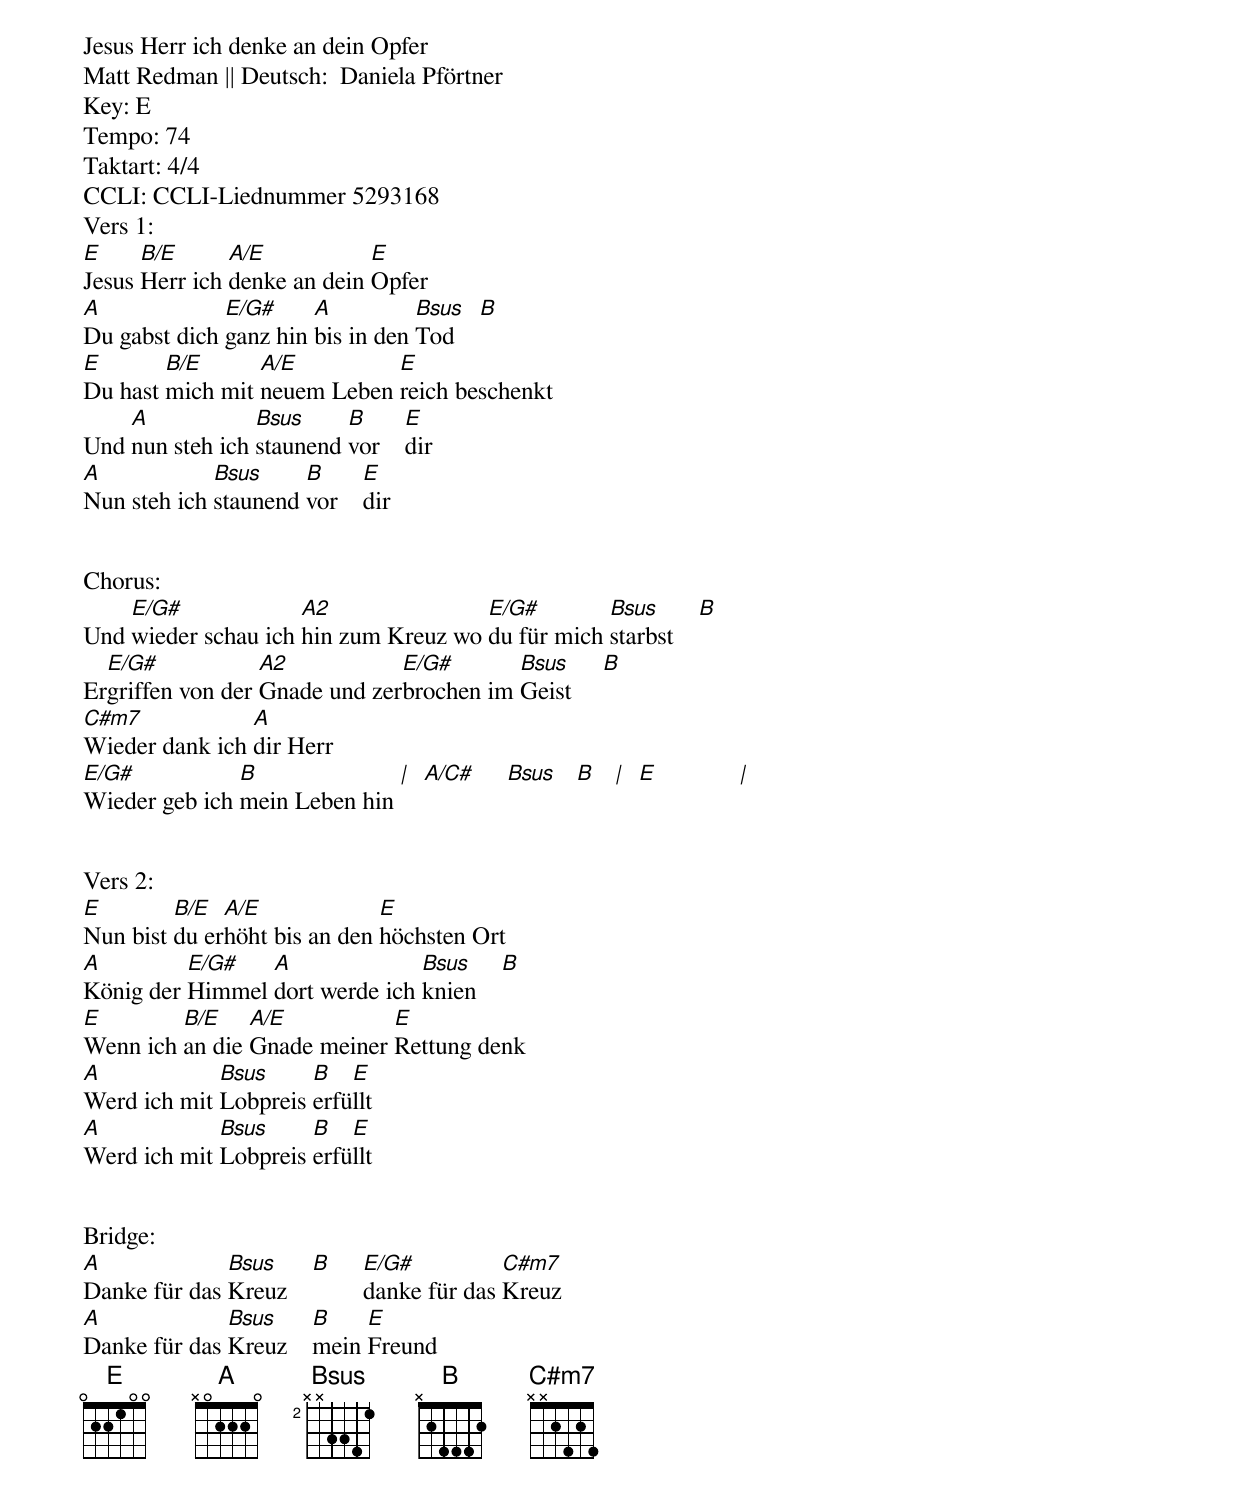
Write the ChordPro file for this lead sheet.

Jesus Herr ich denke an dein Opfer
Matt Redman || Deutsch:  Daniela Pförtner
Key: E
Tempo: 74
Taktart: 4/4
CCLI: CCLI-Liednummer 5293168
Vers 1:
[E]Jesus [B/E]Herr ich [A/E]denke an dein [E]Opfer
[A]Du gabst dich [E/G#]ganz hin [A]bis in den [Bsus]Tod    [B]
[E]Du hast [B/E]mich mit [A/E]neuem Leben [E]reich beschenkt
Und [A]nun steh ich [Bsus]staunend [B]vor    [E]dir
[A]Nun steh ich [Bsus]staunend [B]vor    [E]dir


Chorus:
Und [E/G#]wieder schau ich [A2]hin zum Kreuz wo [E/G#]du für mich [Bsus]starbst    [B]
Er[E/G#]griffen von der [A2]Gnade und zer[E/G#]brochen im [Bsus]Geist     [B]
[C#m7]Wieder dank ich [A]dir Herr
[E/G#]Wieder geb ich [B]mein Leben hin [|]  [A/C#]     [Bsus]   [B]   [|]  [E]             [|]


Vers 2:
[E]Nun bist [B/E]du er[A/E]höht bis an den [E]höchsten Ort
[A]König der [E/G#]Himmel [A]dort werde ich [Bsus]knien    [B]
[E]Wenn ich [B/E]an die [A/E]Gnade meiner [E]Rettung denk
[A]Werd ich mit [Bsus]Lobpreis [B]erfü[E]llt
[A]Werd ich mit [Bsus]Lobpreis [B]erfü[E]llt


Bridge:
[A]Danke für das [Bsus]Kreuz    [B]     [E/G#]danke für das [C#m7]Kreuz
[A]Danke für das [Bsus]Kreuz    [B]mein [E]Freund
